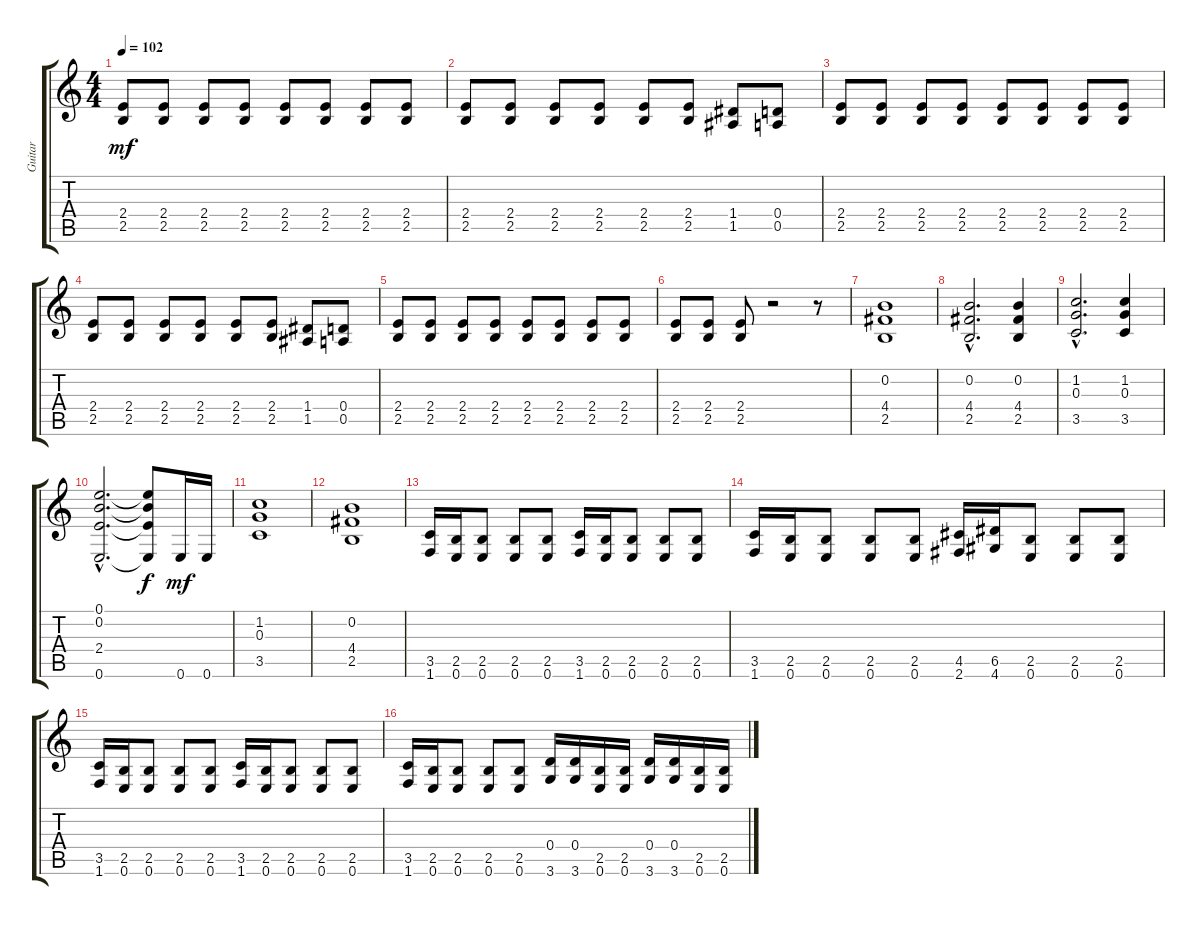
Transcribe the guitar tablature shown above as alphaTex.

\track ("Guitar" "Guitar") {instrument overdrivenguitar}
\staff {score tabs}
\tuning (E4 B3 G3 D3 A2 E2) {hide}
\ts (4 4)
\tempo 102
\clef g2
\ks c
(2.4 2.5).8{dy mf} (2.4 2.5).8 (2.4 2.5).8 (2.4 2.5).8 (2.4 2.5).8 (2.4 2.5).8 (2.4 2.5).8 (2.4 2.5).8 |
(2.4 2.5).8 (2.4 2.5).8 (2.4 2.5).8 (2.4 2.5).8 (2.4 2.5).8 (2.4 2.5).8 (1.4 1.5).8 (0.4 0.5).8 |
(2.4 2.5).8 (2.4 2.5).8 (2.4 2.5).8 (2.4 2.5).8 (2.4 2.5).8 (2.4 2.5).8 (2.4 2.5).8 (2.4 2.5).8 |
(2.4 2.5).8 (2.4 2.5).8 (2.4 2.5).8 (2.4 2.5).8 (2.4 2.5).8 (2.4 2.5).8 (1.4 1.5).8 (0.4 0.5).8 |
(2.4 2.5).8 (2.4 2.5).8 (2.4 2.5).8 (2.4 2.5).8 (2.4 2.5).8 (2.4 2.5).8 (2.4 2.5).8 (2.4 2.5).8 |
(2.4 2.5).8 (2.4 2.5).8 (2.4 2.5).8 r.2 r.8 |
(0.2 4.4 2.5).1 |
(0.2{hac} 4.4{hac} 2.5{hac}).2{d} (0.2 4.4 2.5).4 |
(1.2{hac} 0.3{hac} 3.5{hac}).2{d} (1.2 0.3 3.5).4 |
(0.1{hac} 0.2{hac} 2.4{hac} 0.6{hac}).2{d} (0.1{t} 0.2{t} 2.4{t} 0.6{t}).8{dy f} 0.6.16{dy mf} 0.6.16 |
(1.2 0.3 3.5).1 |
(0.2 4.4 2.5).1 |
(3.5 1.6).16 (2.5 0.6).16 (2.5 0.6).8 (2.5 0.6).8 (2.5 0.6).8 (3.5 1.6).16 (2.5 0.6).16 (2.5 0.6).8 (2.5 0.6).8 (2.5 0.6).8 |
(3.5 1.6).16 (2.5 0.6).16 (2.5 0.6).8 (2.5 0.6).8 (2.5 0.6).8 (4.5 2.6).16 (6.5 4.6).16 (2.5 0.6).8 (2.5 0.6).8 (2.5 0.6).8 |
(3.5 1.6).16 (2.5 0.6).16 (2.5 0.6).8 (2.5 0.6).8 (2.5 0.6).8 (3.5 1.6).16 (2.5 0.6).16 (2.5 0.6).8 (2.5 0.6).8 (2.5 0.6).8 |
(3.5 1.6).16 (2.5 0.6).16 (2.5 0.6).8 (2.5 0.6).8 (2.5 0.6).8 (0.4 3.6).16 (0.4 3.6).16 (2.5 0.6).16 (2.5 0.6).16 (0.4 3.6).16 (0.4 3.6).16 (2.5 0.6).16 (2.5 0.6).16
